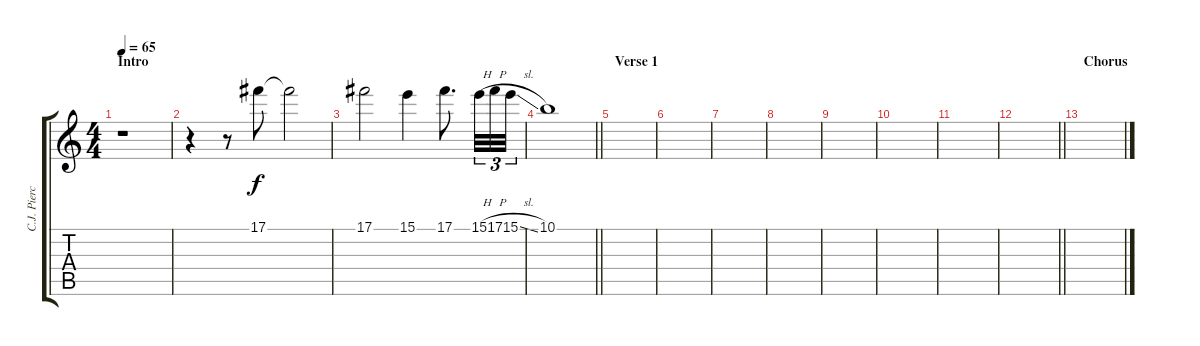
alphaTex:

\track ("C.J. Pierce | Gtr. 2" "C.J. Pierc") {instrument overdrivenguitar}
\staff {score tabs}
\tuning (Db4 Ab3 E3 B2 Gb2 B1) {hide}
\ts (4 4)
\section ("" "Intro")
\tempo 65
\clef g2
\ks c
r.1{dy f volume 0 instrument overdrivenguitar} |
r.4 r.8 17.1.8{volume 10} 17.1{t}.2 |
17.1.2 15.1.4 17.1.8{d} 15.1{h}.32{tu (3 2)} 17.1{h}.32{tu (3 2)} 15.1{sl}.32{tu (3 2)} |
\barLineRight lightlight
10.1.1 |
\section ("" "Verse 1")
|
|
|
|
|
|
|
\barLineRight lightlight
|
\section ("" "Chorus")
